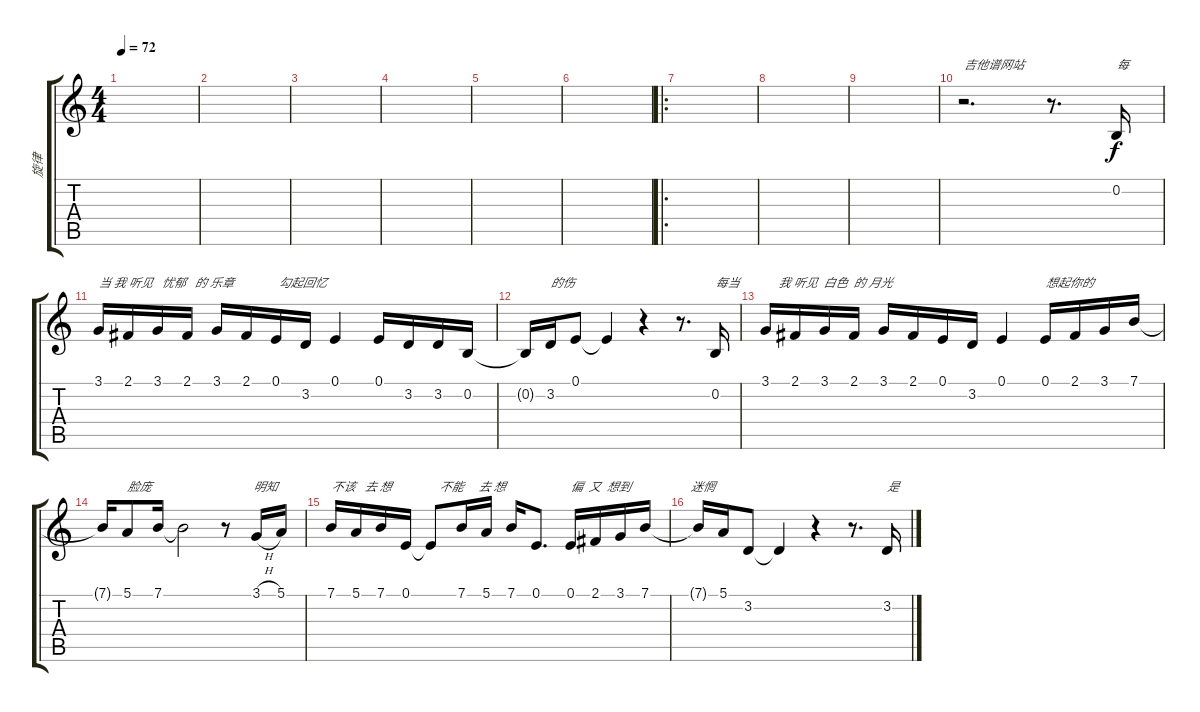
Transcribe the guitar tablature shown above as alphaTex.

\track ("旋律" "旋律") {instrument synthvoice}
\staff {score tabs}
\tuning (E4 B3 G3 D3 A2 E2) {hide}
\ts (4 4)
\tempo 72
\clef g2
\ks c
|
|
|
|
|
|
\ro
|
|
|
r.2{d txt "吉他谱网站"} r.8{d} 0.2.16{txt "每"} |
3.1.16{txt "当 我 听见   忧郁   的 乐章               勾起回忆"} 2.1.16 3.1.16 2.1.16 3.1.16 2.1.16 0.1.16 3.2.16 0.1.4 0.1.16 3.2.16 3.2.16 0.2.16 |
0.2{t}.16 3.2.16{txt "的伤"} 0.1.8 0.1{t}.4 r.4 r.8{d} 0.2.16{txt "每当             我 听见  白色  的 月光 "} |
3.1.16 2.1.16 3.1.16 2.1.16 3.1.16 2.1.16 0.1.16 3.2.16 0.1.4 0.1.16{txt "想起你的"} 2.1.16 3.1.16 7.1.16 |
7.1{t}.16 5.1.8{txt "脸庞                                  明知"} 7.1.16 7.1{t}.2 r.8 3.1{h}.16 5.1.16 |
7.1.16{txt "不该   去 想                不能     去 想"} 5.1.16 7.1.16 0.1.16 0.1{t}.8 7.1.16 5.1.16 7.1.16 0.1.8{d} 0.1.16{txt "偏  又  想到                    迷惘"} 2.1.16 3.1.16 7.1.16 |
7.1{t}.16 5.1.16 3.2.8 3.2{t}.4 r.4 r.8{d} 3.2.16{txt "是"}
